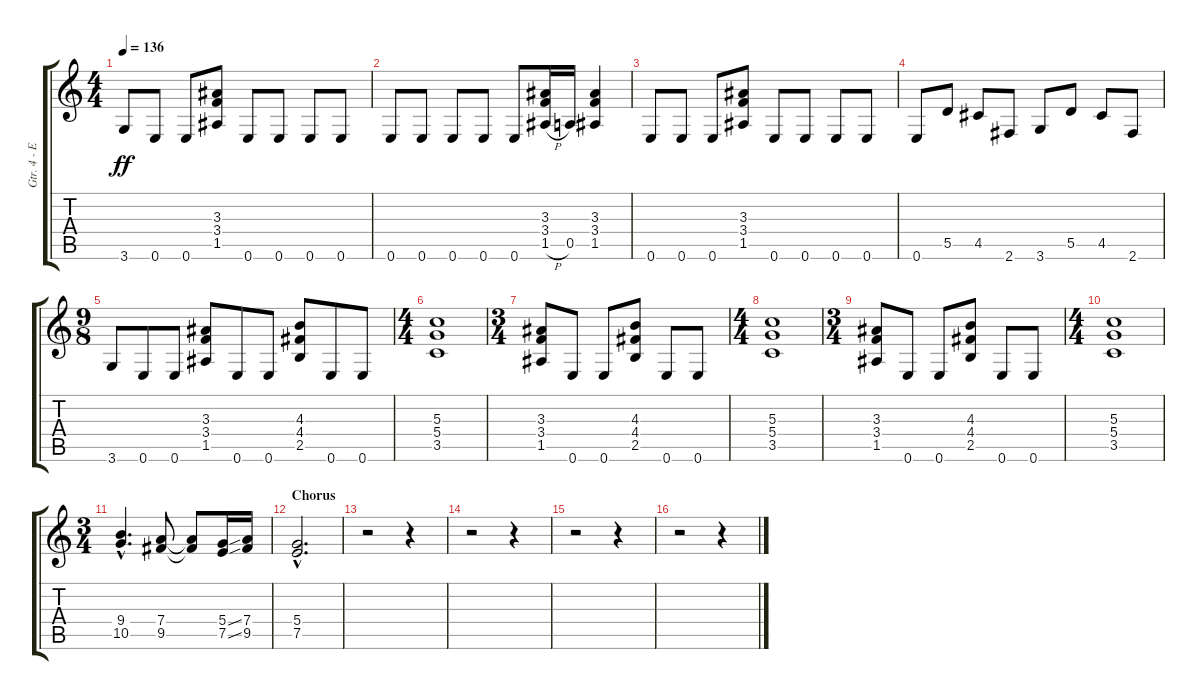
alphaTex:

\track ("Gtr. 4 - Electric" "Gtr. 4 - E") {instrument distortionguitar}
\staff {score tabs}
\tuning (E4 B3 G3 D3 A2 E2) {hide}
\ts (4 4)
\tempo 136
\clef g2
\ks c
3.6.8{dy ff} 0.6.8 0.6.8 (3.3 3.4 1.5).8 0.6.8 0.6.8 0.6.8 0.6.8 |
0.6.8 0.6.8 0.6.8 0.6.8 0.6.8 (3.3 3.4 1.5{h}).16 0.5.16 (3.3 3.4 1.5).4 |
0.6.8 0.6.8 0.6.8 (3.3 3.4 1.5).8 0.6.8 0.6.8 0.6.8 0.6.8 |
0.6.8 5.5.8 4.5.8 2.6.8 3.6.8 5.5.8 4.5.8 2.6.8 |
\ts (9 8)
3.6.8 0.6.8 0.6.8 (3.3 3.4 1.5).8 0.6.8 0.6.8 (4.3 4.4 2.5).8 0.6.8 0.6.8 |
\ts (4 4)
(5.3 5.4 3.5).1 |
\ts (3 4)
(3.3 3.4 1.5).8 0.6.8 0.6.8 (4.3 4.4 2.5).8 0.6.8 0.6.8 |
\ts (4 4)
(5.3 5.4 3.5).1 |
\ts (3 4)
(3.3 3.4 1.5).8 0.6.8 0.6.8 (4.3 4.4 2.5).8 0.6.8 0.6.8 |
\ts (4 4)
(5.3 5.4 3.5).1 |
\ts (3 4)
(9.4{hac} 10.5{hac}).4{d} (7.4 9.5).8 (7.4{t} 9.5{t}).8 (5.4{ss} 7.5{ss}).16 (7.4 9.5).16 |
\section ("" "Chorus")
(5.4{hac} 7.5{hac}).2{d} |
r.2 r.4 |
r.2 r.4 |
r.2 r.4 |
r.2 r.4
